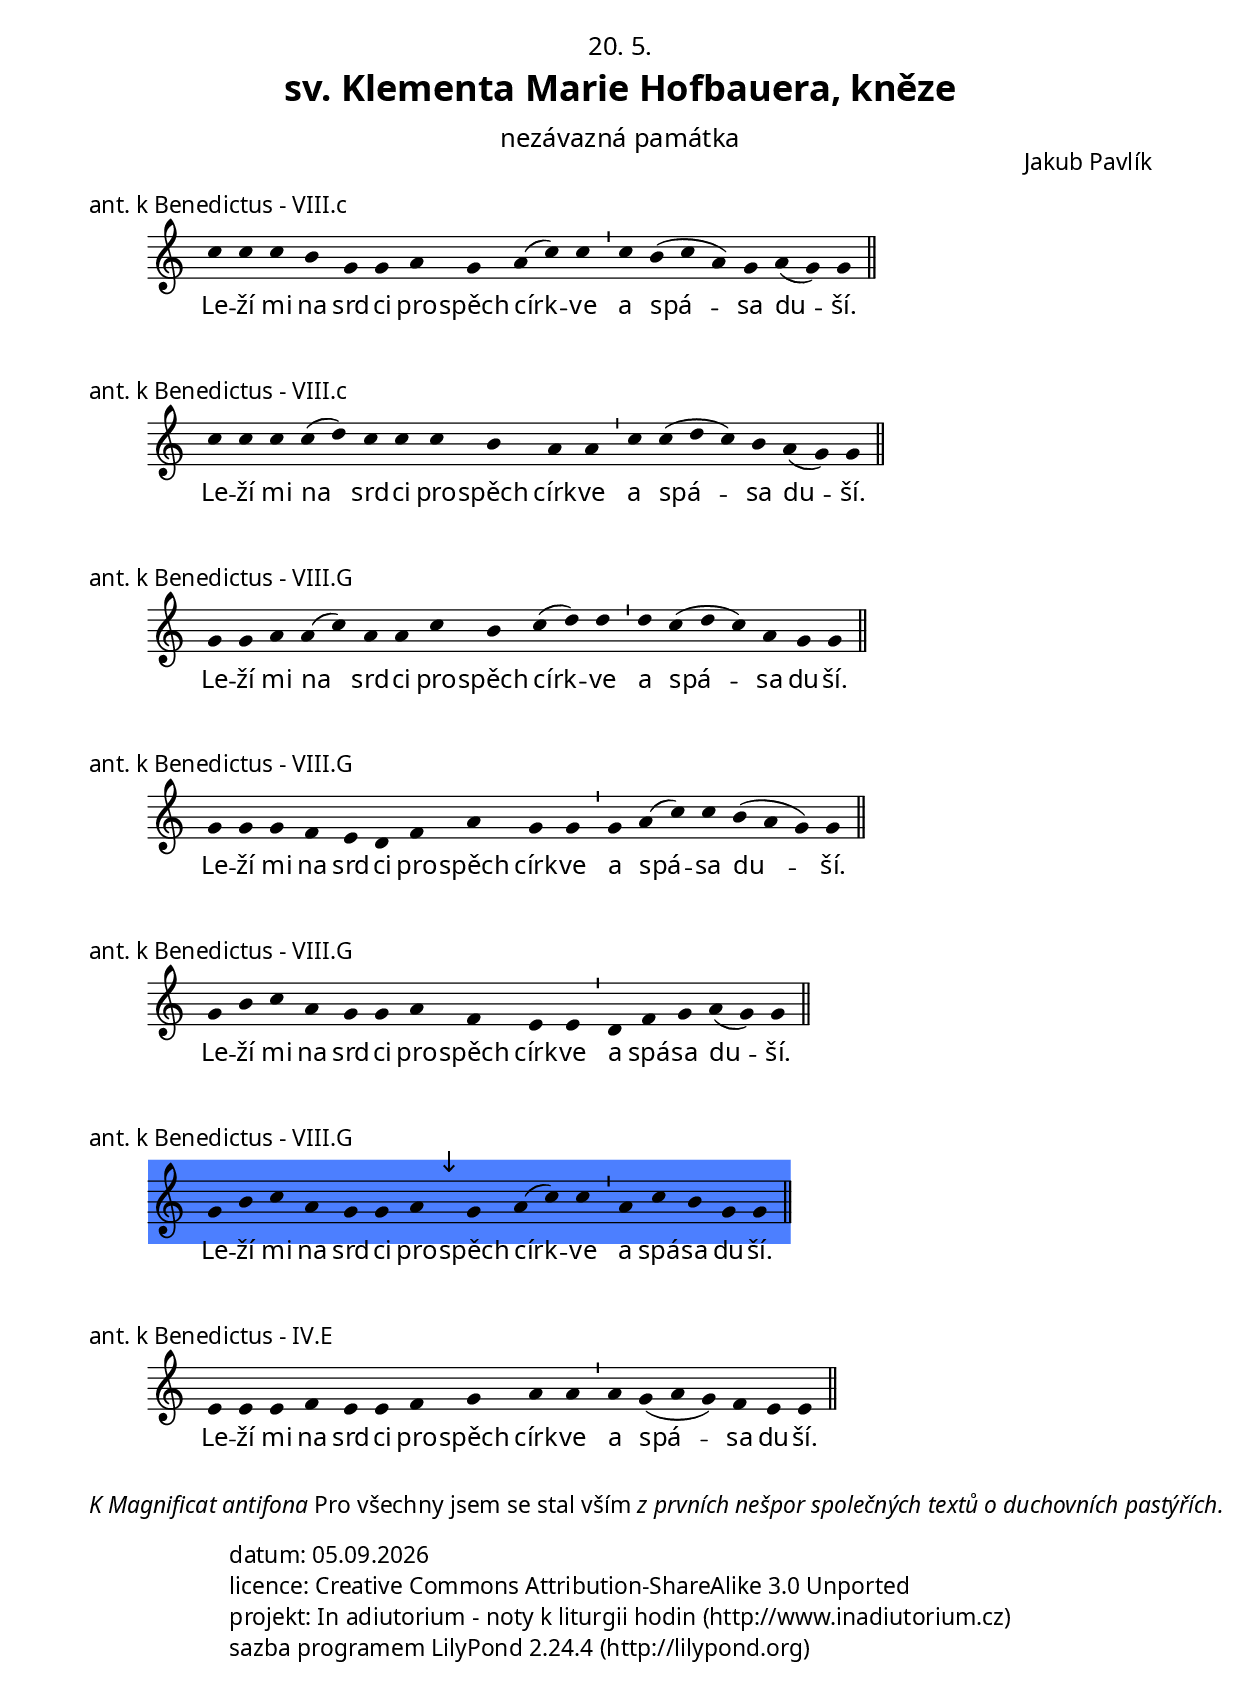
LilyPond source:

\version "2.19.16"

\include "../spolecne.ly"

\header {
  title = \markup\titleSvatek
            "sv. Klementa Marie Hofbauera, kněze"
            "nezávazná památka"
            "20. 5."
  composer = "Jakub Pavlík"
}

\score {
  \relative c'' {
    \choralniRezim
    c4 c c b g g a g a( c) c \barMin
    c b( c a) g a( g) g \barFinalis
  }
  \addlyrics {
    Le -- ží mi na srd -- ci pro -- spěch círk -- ve
    a spá -- sa du -- ší.
  }
  \header {
    quid = "ant. k Benedictus"
    modus = "VIII"
    differentia = "c"
    psalmus = ""
    id = "aben"
    piece = \markup {\sestavTitulekBezZalmu}
  }
}

\score {
  \relative c'' {
    \choralniRezim
    c4 c c c( d) c c c b a a \barMin
    c c( d c) b a( g) g \barFinalis
  }
  \addlyrics {
    Le -- ží mi na srd -- ci pro -- spěch círk -- ve
    a spá -- sa du -- ší.
  }
  \header {
    quid = "ant. k Benedictus"
    modus = "VIII"
    differentia = "c"
    psalmus = ""
    id = "aben"
    piece = \markup {\sestavTitulekBezZalmu}
  }
}

\score {
  \relative c'' {
    \choralniRezim
    g4 g a a( c) a a c b c( d) d \barMin
    d c( d c) a g g \barFinalis
  }
  \addlyrics {
    Le -- ží mi na srd -- ci pro -- spěch círk -- ve
    a spá -- sa du -- ší.
  }
  \header {
    quid = "ant. k Benedictus"
    modus = "VIII"
    differentia = "G"
    psalmus = ""
    id = "aben"
    piece = \markup {\sestavTitulekBezZalmu}
  }
}

\score {
  \relative c'' {
    \choralniRezim
    g4 g g f e d f a g g \barMin
    g a( c) c b( a g) g \barFinalis
  }
  \addlyrics {
    Le -- ží mi na srd -- ci pro -- spěch círk -- ve
    a spá -- sa du -- ší.
  }
  \header {
    quid = "ant. k Benedictus"
    modus = "VIII"
    differentia = "G"
    psalmus = ""
    id = "aben"
    piece = \markup {\sestavTitulekBezZalmu}
  }
}

\score {
  \relative c'' {
    \choralniRezim
    g4 b c a g g a f e e \barMin
    d f g a( g) g \barFinalis
  }
  \addlyrics {
    Le -- ží mi na srd -- ci pro -- spěch círk -- ve
    a spá -- sa du -- ší.
  }
  \header {
    quid = "ant. k Benedictus"
    modus = "VIII"
    differentia = "G"
    psalmus = ""
    id = "aben"
    piece = \markup {\sestavTitulekBezZalmu}
  }
}

\score {
  \relative c'' {
    \zvyraznovacModry
    \choralniRezim
    g4 b c a g g a \mark\sipka g a( c) c \barMin
    a c b g g \barFinalis
  }
  \addlyrics {
    Le -- ží mi na srd -- ci pro -- spěch círk -- ve
    a spá -- sa du -- ší.
  }
  \header {
    quid = "ant. k Benedictus"
    modus = "VIII"
    differentia = "G"
    psalmus = ""
    id = "aben"
    piece = \markup {\sestavTitulekBezZalmu}
  }
}

\score {
  \relative c' {
    \choralniRezim
    e4 e e f e e f g a a \barMin
    a g( a g) f e e \barFinalis
  }
  \addlyrics {
    Le -- ží mi na srd -- ci pro -- spěch círk -- ve
    a spá -- sa du -- ší.
  }
  \header {
    quid = "ant. k Benedictus"
    modus = "IV"
    differentia = "E"
    psalmus = ""
    id = "aben"
    piece = \markup {\sestavTitulekBezZalmu}
  }
}

\markup\italic{
  K Magnificat antifona \upright{Pro všechny jsem se stal vším}
  z prvních nešpor společných textů o duchovních pastýřích.
}